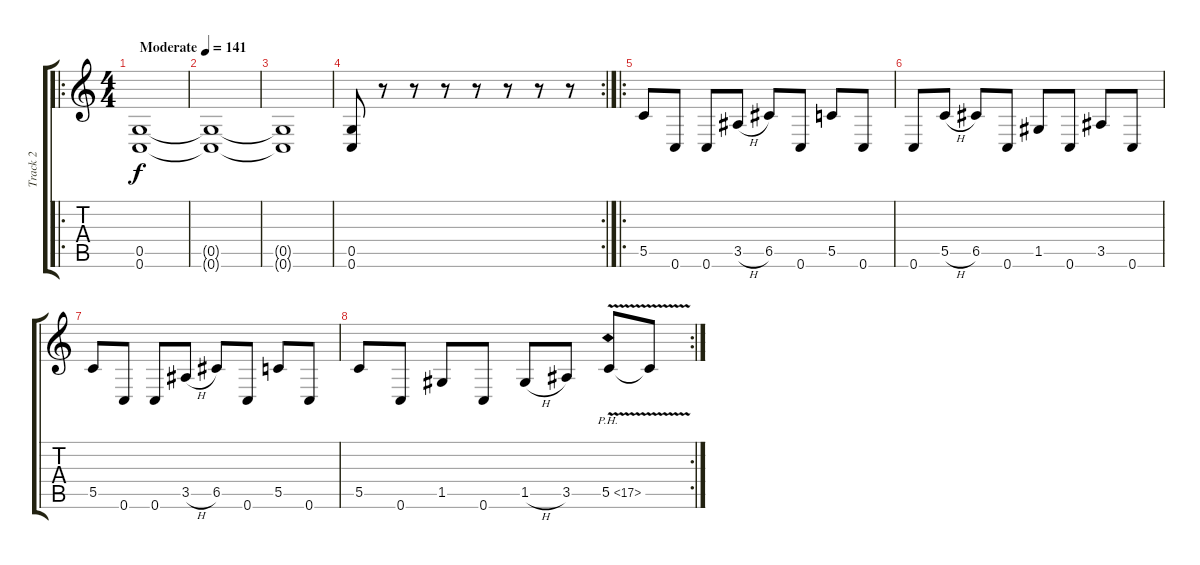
\track ("Track 2" "Track 2") {instrument distortionguitar}
\staff {score tabs}
\tuning (D4 A3 F3 C3 G2 C2) {hide}
\ro
\ts (4 4)
\tempo (141 "Moderate")
\clef g2
\ks c
(0.5 0.6).1{dy f instrument distortionguitar} |
(0.5{t} 0.6{t}).1 |
(0.5{t} 0.6{t}).1 |
\rc 2
(0.5 0.6).8 r.8 r.8 r.8 r.8 r.8 r.8 r.8 |
\ro
5.5.8 0.6.8 0.6.8 3.5{h}.8 6.5.8 0.6.8 5.5.8 0.6.8 |
0.6.8 5.5{h}.8 6.5.8 0.6.8 1.5.8 0.6.8 3.5.8 0.6.8 |
5.5.8 0.6.8 0.6.8 3.5{h}.8 6.5.8 0.6.8 5.5.8 0.6.8 |
\rc 2
5.5.8 0.6.8 1.5.8 0.6.8 1.5{h}.8 3.5.8 5.5{ph 12 v}.8 5.5{t}.8
